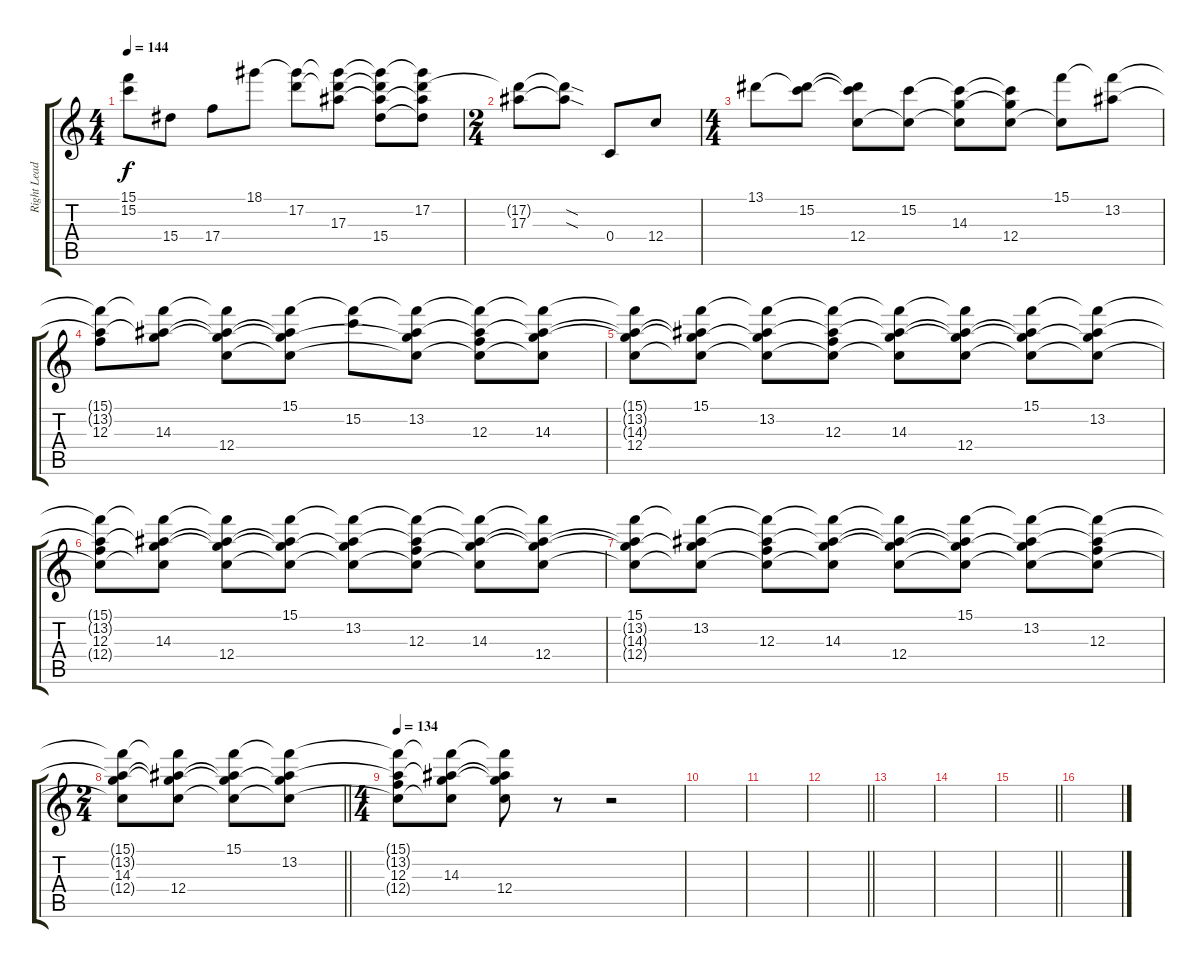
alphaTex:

\track ("Right Lead" "Right Lead") {instrument distortionguitar}
\staff {score tabs}
\tuning (D4 A3 F3 C3 G2 C2) {hide}
\ts (4 4)
\tempo 144
\clef g2
\ks c
(15.1{t} 15.2{t}).8{dy f} 15.4.8 17.4.8 18.1.8 (18.1{t} 17.2).8 (18.1{t} 17.2{t} 17.3).8 (18.1{t} 17.2{t} 17.3{t} 15.4).8 (18.1{t} 17.2 17.3{t} 15.4{t}).8 |
\ts (2 4)
(17.2{t} 17.3).8 (17.2{sod t} 17.3{sod t}).8 0.4.8 12.4.8 |
\ts (4 4)
13.1.8 (13.1{t} 15.2).8 (13.1{t} 15.2{t} 12.4).8 (15.2 12.4{t}).8 (15.2{t} 14.3 12.4{t}).8 (15.2{t} 14.3{t} 12.4).8 (15.1 12.4{t}).8 (15.1{t} 13.2).8 |
(15.1{t} 13.2{t} 12.3).8 (15.1{t} 13.2{t} 14.3).8 (15.1{t} 13.2{t} 14.3{t} 12.4).8 (15.1 13.2{t} 14.3{t} 12.4{t}).8 (15.1{t} 15.2).8 (15.1{t} 13.2 14.3{t} 12.4{t}).8 (15.1{t} 13.2{t} 12.3 12.4{t}).8 (15.1{t} 13.2{t} 14.3 12.4{t}).8 |
(15.1{t} 13.2{t} 14.3{t} 12.4).8 (15.1 13.2{t} 14.3{t} 12.4{t}).8 (15.1{t} 13.2 14.3{t} 12.4{t}).8 (15.1{t} 13.2{t} 12.3 12.4{t}).8 (15.1{t} 13.2{t} 14.3 12.4{t}).8 (15.1{t} 13.2{t} 14.3{t} 12.4).8 (15.1 13.2{t} 14.3{t} 12.4{t}).8 (15.1{t} 13.2 14.3{t} 12.4{t}).8 |
(15.1{t} 13.2{t} 12.3 12.4{t}).8 (15.1{t} 13.2{t} 14.3 12.4{t}).8 (15.1{t} 13.2{t} 14.3{t} 12.4).8 (15.1 13.2{t} 14.3{t} 12.4{t}).8 (15.1{t} 13.2 14.3{t} 12.4{t}).8 (15.1{t} 13.2{t} 12.3 12.4{t}).8 (15.1{t} 13.2{t} 14.3 12.4{t}).8 (15.1{t} 13.2{t} 14.3{t} 12.4).8 |
(15.1 13.2{t} 14.3{t} 12.4{t}).8 (15.1{t} 13.2 14.3{t} 12.4{t}).8 (15.1{t} 13.2{t} 12.3 12.4{t}).8 (15.1{t} 13.2{t} 14.3 12.4{t}).8 (15.1{t} 13.2{t} 14.3{t} 12.4).8 (15.1 13.2{t} 14.3{t} 12.4{t}).8 (15.1{t} 13.2 14.3{t} 12.4{t}).8 (15.1{t} 13.2{t} 12.3 12.4{t}).8 |
\ts (2 4)
\barLineRight lightlight
(15.1{t} 13.2{t} 14.3 12.4{t}).8 (15.1{t} 13.2{t} 14.3{t} 12.4).8 (15.1 13.2{t} 14.3{t} 12.4{t}).8 (15.1{t} 13.2 14.3{t} 12.4{t}).8 |
\ts (4 4)
\section ("" "")
\tempo 134
(15.1{t} 13.2{t} 12.3 12.4{t}).8 (15.1{t} 13.2{t} 14.3 12.4{t}).8 (15.1{t} 13.2{t} 14.3{t} 12.4).8 r.8 r.2 |
|
|
\barLineRight lightlight
|
\section ("" "")
|
|
\barLineRight lightlight
|
\section ("" "")
